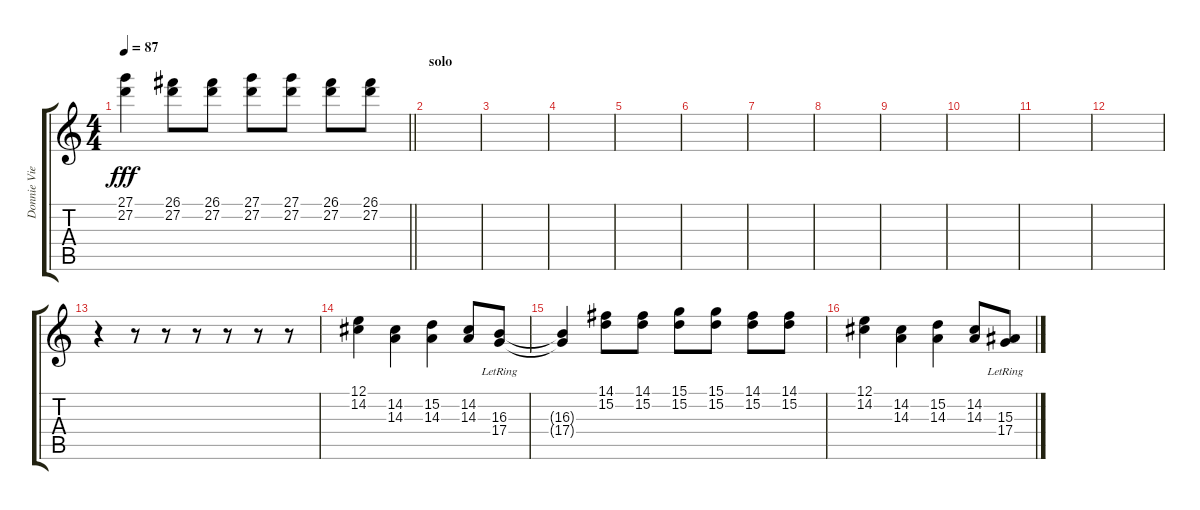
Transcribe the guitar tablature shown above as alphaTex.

\track ("Donnie Vie" "Donnie Vie") {instrument synthstrings1}
\staff {score tabs}
\tuning (E4 B3 G3 D3 A2 E2) {hide}
\ts (4 4)
\tempo 87
\clef g2
\barLineRight lightlight
\ks c
(27.1 27.2).4{dy fff} (26.1 27.2).8 (26.1 27.2).8 (27.1 27.2).8 (27.1 27.2).8 (26.1 27.2).8 (26.1 27.2).8 |
\section ("" "solo")
|
|
|
|
|
|
|
|
|
|
|
r.4{volume 14} r.8 r.8 r.8 r.8 r.8 r.8 |
(12.1 14.2).4{volume 12} (14.2 14.3).4 (15.2 14.3).4 (14.2 14.3).8 (16.3{lr} 17.4{lr}).8 |
(16.3{t} 17.4{t}).4 (14.1 15.2).8 (14.1 15.2).8 (15.1 15.2).8 (15.1 15.2).8 (14.1 15.2).8 (14.1 15.2).8 |
(12.1 14.2).4 (14.2 14.3).4 (15.2 14.3).4 (14.2 14.3).8 (15.3{lr} 17.4{lr}).8
